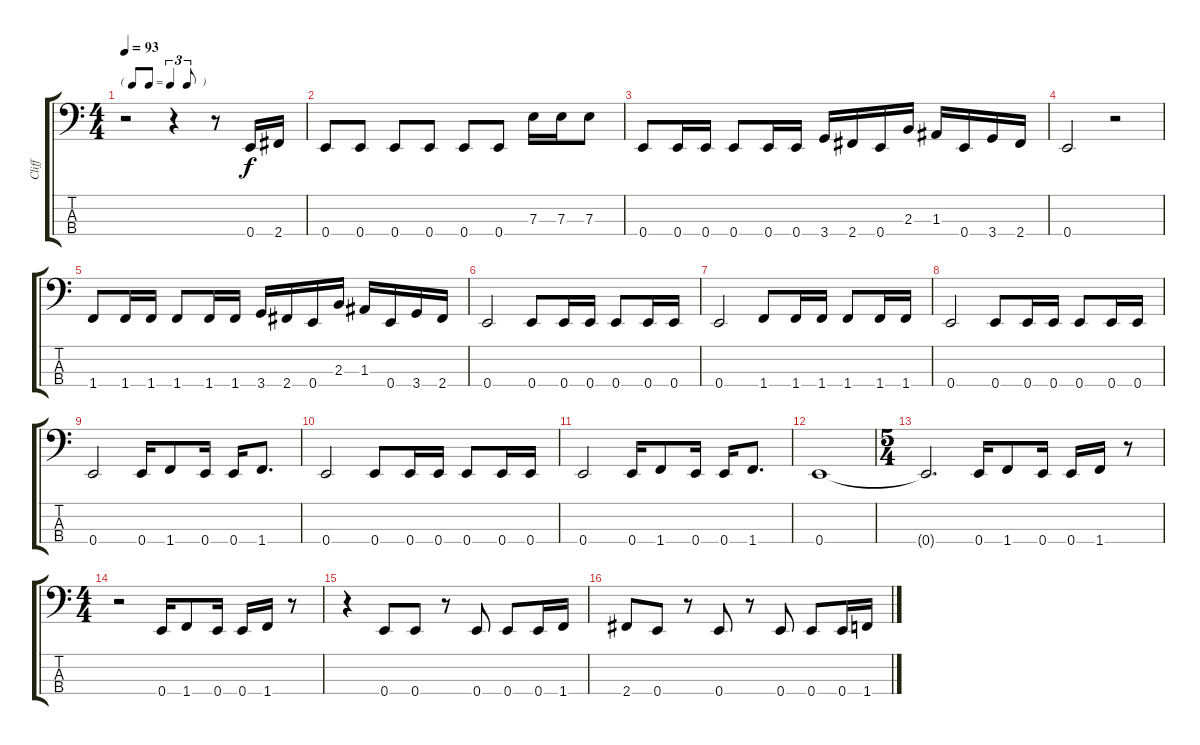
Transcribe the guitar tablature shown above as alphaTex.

\track ("Cliff" "Cliff") {instrument electricbassfinger}
\staff {score tabs}
\tuning (G2 D2 A1 E1) {hide}
\ts (4 4)
\tf triplet8th
\tempo 93
\clef f4
\ks c
r.2{dy f} r.4 r.8 0.4.16 2.4.16 |
0.4.8 0.4.8 0.4.8 0.4.8 0.4.8 0.4.8 7.3.16 7.3.16 7.3.8 |
0.4.8 0.4.16 0.4.16 0.4.8 0.4.16 0.4.16 3.4.16 2.4.16 0.4.16 2.3.16 1.3.16 0.4.16 3.4.16 2.4.16 |
0.4.2 r.2 |
1.4.8 1.4.16 1.4.16 1.4.8 1.4.16 1.4.16 3.4.16 2.4.16 0.4.16 2.3.16 1.3.16 0.4.16 3.4.16 2.4.16 |
0.4.2 0.4.8 0.4.16 0.4.16 0.4.8 0.4.16 0.4.16 |
0.4.2 1.4.8 1.4.16 1.4.16 1.4.8 1.4.16 1.4.16 |
0.4.2 0.4.8 0.4.16 0.4.16 0.4.8 0.4.16 0.4.16 |
0.4.2 0.4.16 1.4.8 0.4.16 0.4.16 1.4.8{d} |
0.4.2 0.4.8 0.4.16 0.4.16 0.4.8 0.4.16 0.4.16 |
0.4.2 0.4.16 1.4.8 0.4.16 0.4.16 1.4.8{d} |
0.4.1 |
\ts (5 4)
0.4{t}.2{d} 0.4.16 1.4.8 0.4.16 0.4.16 1.4.16 r.8 |
\ts (4 4)
r.2 0.4.16 1.4.8 0.4.16 0.4.16 1.4.16 r.8 |
r.4 0.4.8 0.4.8 r.8 0.4.8 0.4.8 0.4.16 1.4.16 |
2.4.8 0.4.8 r.8 0.4.8 r.8 0.4.8 0.4.8 0.4.16 1.4.16
